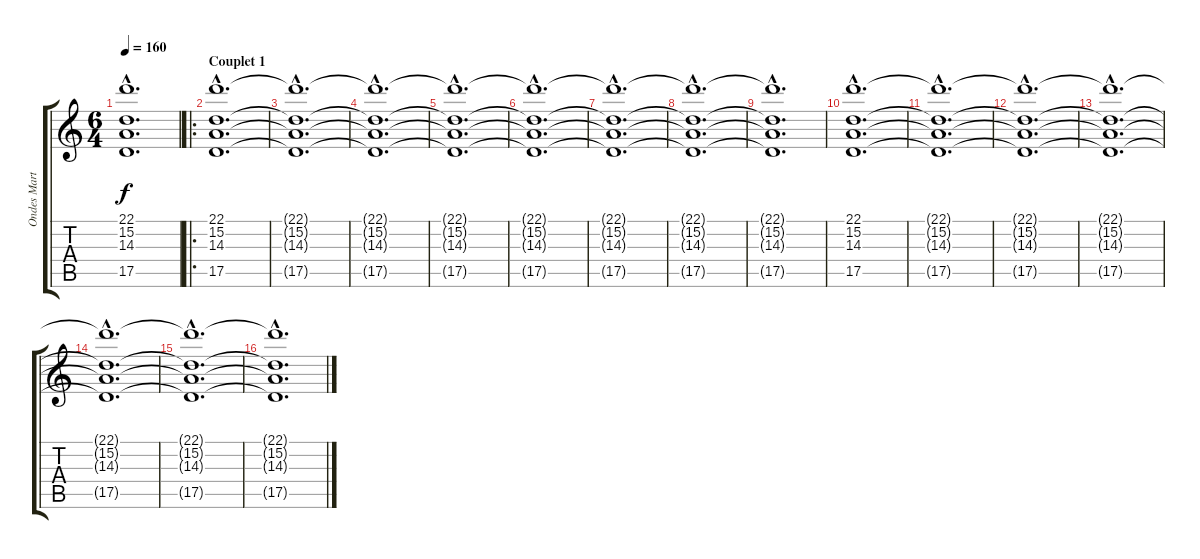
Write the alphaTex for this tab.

\track ("Ondes Martenot - Jonny Greenwwod" "Ondes Mart") {instrument stringensemble2}
\staff {score tabs}
\tuning (E4 B3 G3 D3 A2 E2) {hide}
\ts (6 4)
\tempo 160
\clef g2
\ks c
(22.1{hac t} 15.2{hac t} 14.3{hac t} 17.5{hac t}).1{d dy f} |
\ro
\section ("" "Couplet 1")
(22.1{hac} 15.2{hac} 14.3{hac} 17.5{hac}).1{d} |
(22.1{hac t} 15.2{hac t} 14.3{hac t} 17.5{hac t}).1{d} |
(22.1{hac t} 15.2{hac t} 14.3{hac t} 17.5{hac t}).1{d} |
(22.1{hac t} 15.2{hac t} 14.3{hac t} 17.5{hac t}).1{d} |
(22.1{hac t} 15.2{hac t} 14.3{hac t} 17.5{hac t}).1{d} |
(22.1{hac t} 15.2{hac t} 14.3{hac t} 17.5{hac t}).1{d} |
(22.1{hac t} 15.2{hac t} 14.3{hac t} 17.5{hac t}).1{d} |
(22.1{hac t} 15.2{hac t} 14.3{hac t} 17.5{hac t}).1{d} |
(22.1{hac} 15.2{hac} 14.3{hac} 17.5{hac}).1{d} |
(22.1{hac t} 15.2{hac t} 14.3{hac t} 17.5{hac t}).1{d} |
(22.1{hac t} 15.2{hac t} 14.3{hac t} 17.5{hac t}).1{d} |
(22.1{hac t} 15.2{hac t} 14.3{hac t} 17.5{hac t}).1{d} |
(22.1{hac t} 15.2{hac t} 14.3{hac t} 17.5{hac t}).1{d} |
(22.1{hac t} 15.2{hac t} 14.3{hac t} 17.5{hac t}).1{d} |
(22.1{hac t} 15.2{hac t} 14.3{hac t} 17.5{hac t}).1{d}
